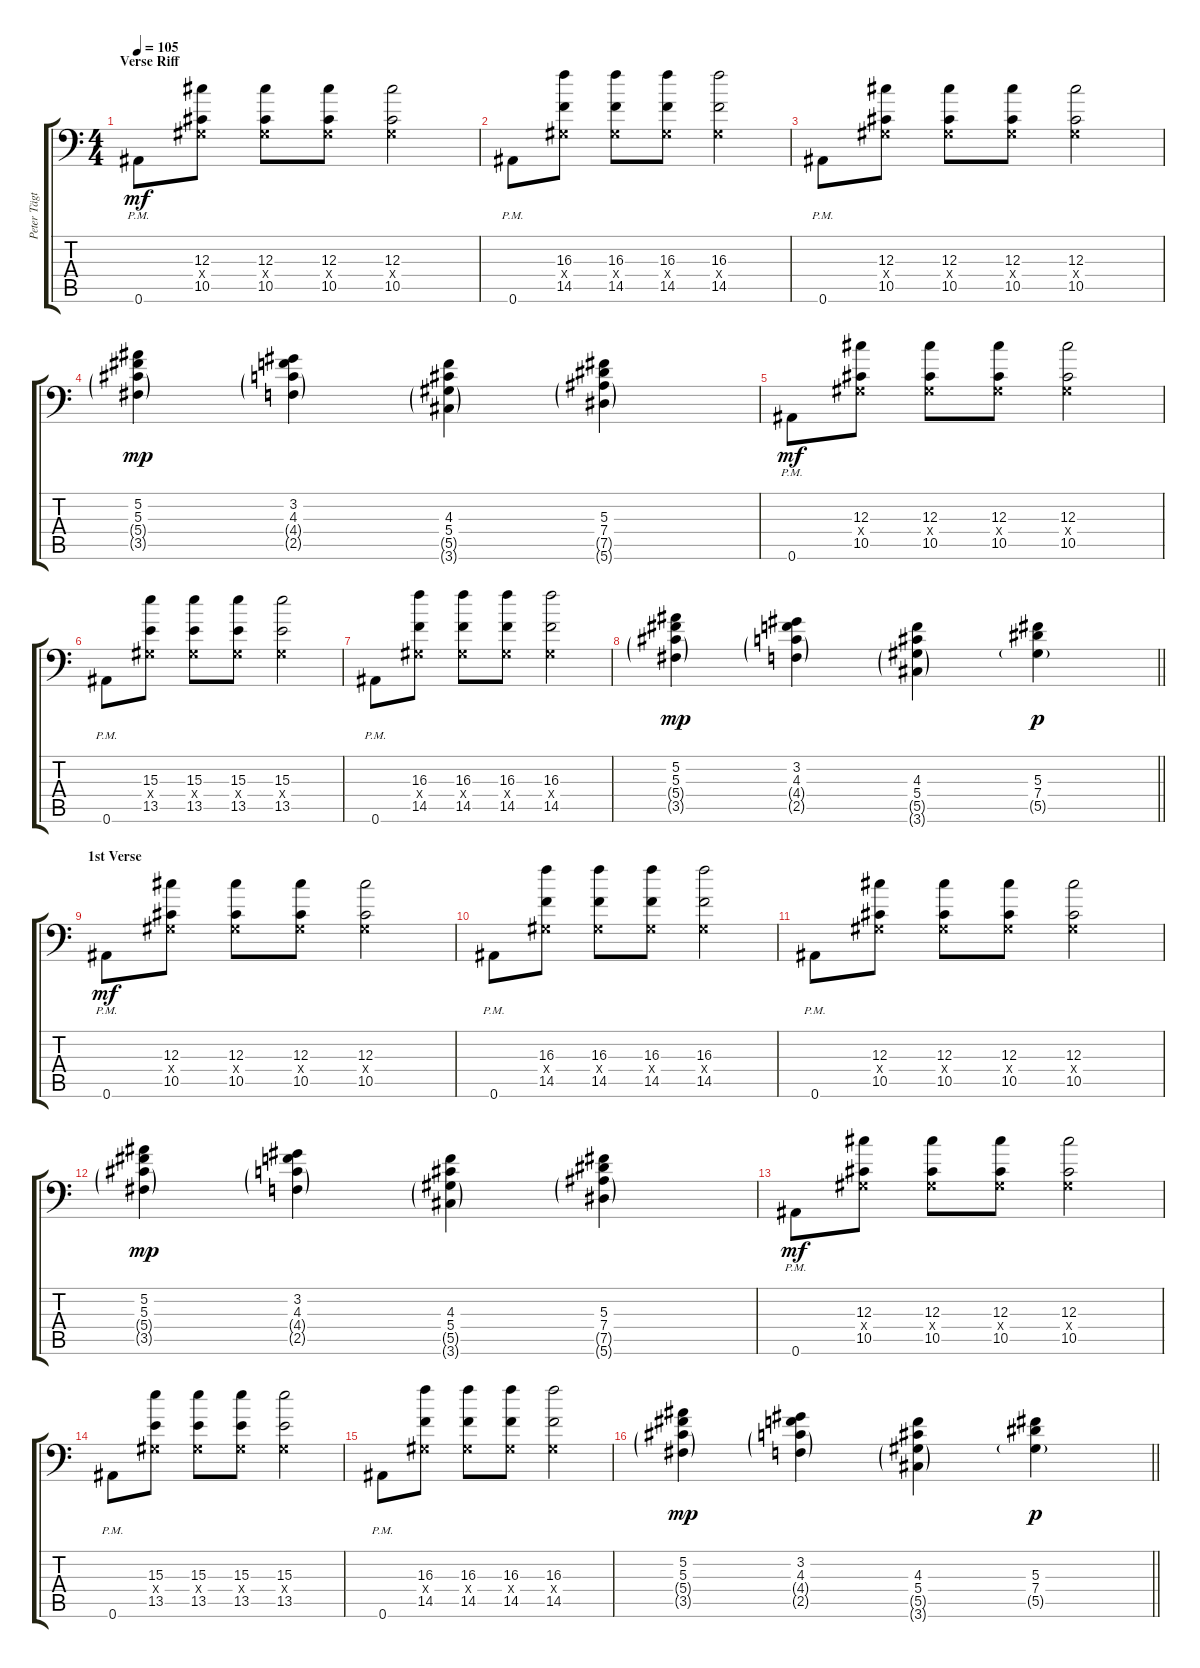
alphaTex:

\track ("Peter Tägtgren (Rythm 2)" "Peter Tägt") {instrument overdrivenguitar}
\staff {score tabs}
\tuning (Bb3 F3 Db3 Ab2 Eb2 Bb1) {hide}
\ts (4 4)
\section ("" "Verse Riff")
\tempo 105
\clef f4
\ks c
0.6{pm}.8{dy mf} (12.3 0.4{x} 10.5).8 (12.3 0.4{x} 10.5).8 (12.3 0.4{x} 10.5).8 (12.3 0.4{x} 10.5).2 |
0.6{pm}.8 (16.3 0.4{x} 14.5).8 (16.3 0.4{x} 14.5).8 (16.3 0.4{x} 14.5).8 (16.3 0.4{x} 14.5).2 |
0.6{pm}.8 (12.3 0.4{x} 10.5).8 (12.3 0.4{x} 10.5).8 (12.3 0.4{x} 10.5).8 (12.3 0.4{x} 10.5).2 |
(5.2 5.3 5.4{g} 3.5{g}).4{dy mp} (3.2 4.3 4.4{g} 2.5{g}).4 (4.3 5.4 5.5{g} 3.6{g}).4 (5.3 7.4 7.5{g} 5.6{g}).4 |
0.6{pm}.8{dy mf} (12.3 0.4{x} 10.5).8 (12.3 0.4{x} 10.5).8 (12.3 0.4{x} 10.5).8 (12.3 0.4{x} 10.5).2 |
0.6{pm}.8 (15.3 0.4{x} 13.5).8 (15.3 0.4{x} 13.5).8 (15.3 0.4{x} 13.5).8 (15.3 0.4{x} 13.5).2 |
0.6{pm}.8 (16.3 0.4{x} 14.5).8 (16.3 0.4{x} 14.5).8 (16.3 0.4{x} 14.5).8 (16.3 0.4{x} 14.5).2 |
\barLineRight lightlight
(5.2 5.3 5.4{g} 3.5{g}).4{dy mp} (3.2 4.3 4.4{g} 2.5{g}).4 (4.3 5.4 5.5{g} 3.6{g}).4 (5.3 7.4 5.5{g}).4{dy p} |
\section ("" "1st Verse")
0.6{pm}.8{dy mf} (12.3 0.4{x} 10.5).8 (12.3 0.4{x} 10.5).8 (12.3 0.4{x} 10.5).8 (12.3 0.4{x} 10.5).2 |
0.6{pm}.8 (16.3 0.4{x} 14.5).8 (16.3 0.4{x} 14.5).8 (16.3 0.4{x} 14.5).8 (16.3 0.4{x} 14.5).2 |
0.6{pm}.8 (12.3 0.4{x} 10.5).8 (12.3 0.4{x} 10.5).8 (12.3 0.4{x} 10.5).8 (12.3 0.4{x} 10.5).2 |
(5.2 5.3 5.4{g} 3.5{g}).4{dy mp} (3.2 4.3 4.4{g} 2.5{g}).4 (4.3 5.4 5.5{g} 3.6{g}).4 (5.3 7.4 7.5{g} 5.6{g}).4 |
0.6{pm}.8{dy mf} (12.3 0.4{x} 10.5).8 (12.3 0.4{x} 10.5).8 (12.3 0.4{x} 10.5).8 (12.3 0.4{x} 10.5).2 |
0.6{pm}.8 (15.3 0.4{x} 13.5).8 (15.3 0.4{x} 13.5).8 (15.3 0.4{x} 13.5).8 (15.3 0.4{x} 13.5).2 |
0.6{pm}.8 (16.3 0.4{x} 14.5).8 (16.3 0.4{x} 14.5).8 (16.3 0.4{x} 14.5).8 (16.3 0.4{x} 14.5).2 |
\barLineRight lightlight
(5.2 5.3 5.4{g} 3.5{g}).4{dy mp} (3.2 4.3 4.4{g} 2.5{g}).4 (4.3 5.4 5.5{g} 3.6{g}).4 (5.3 7.4 5.5{g}).4{dy p}
